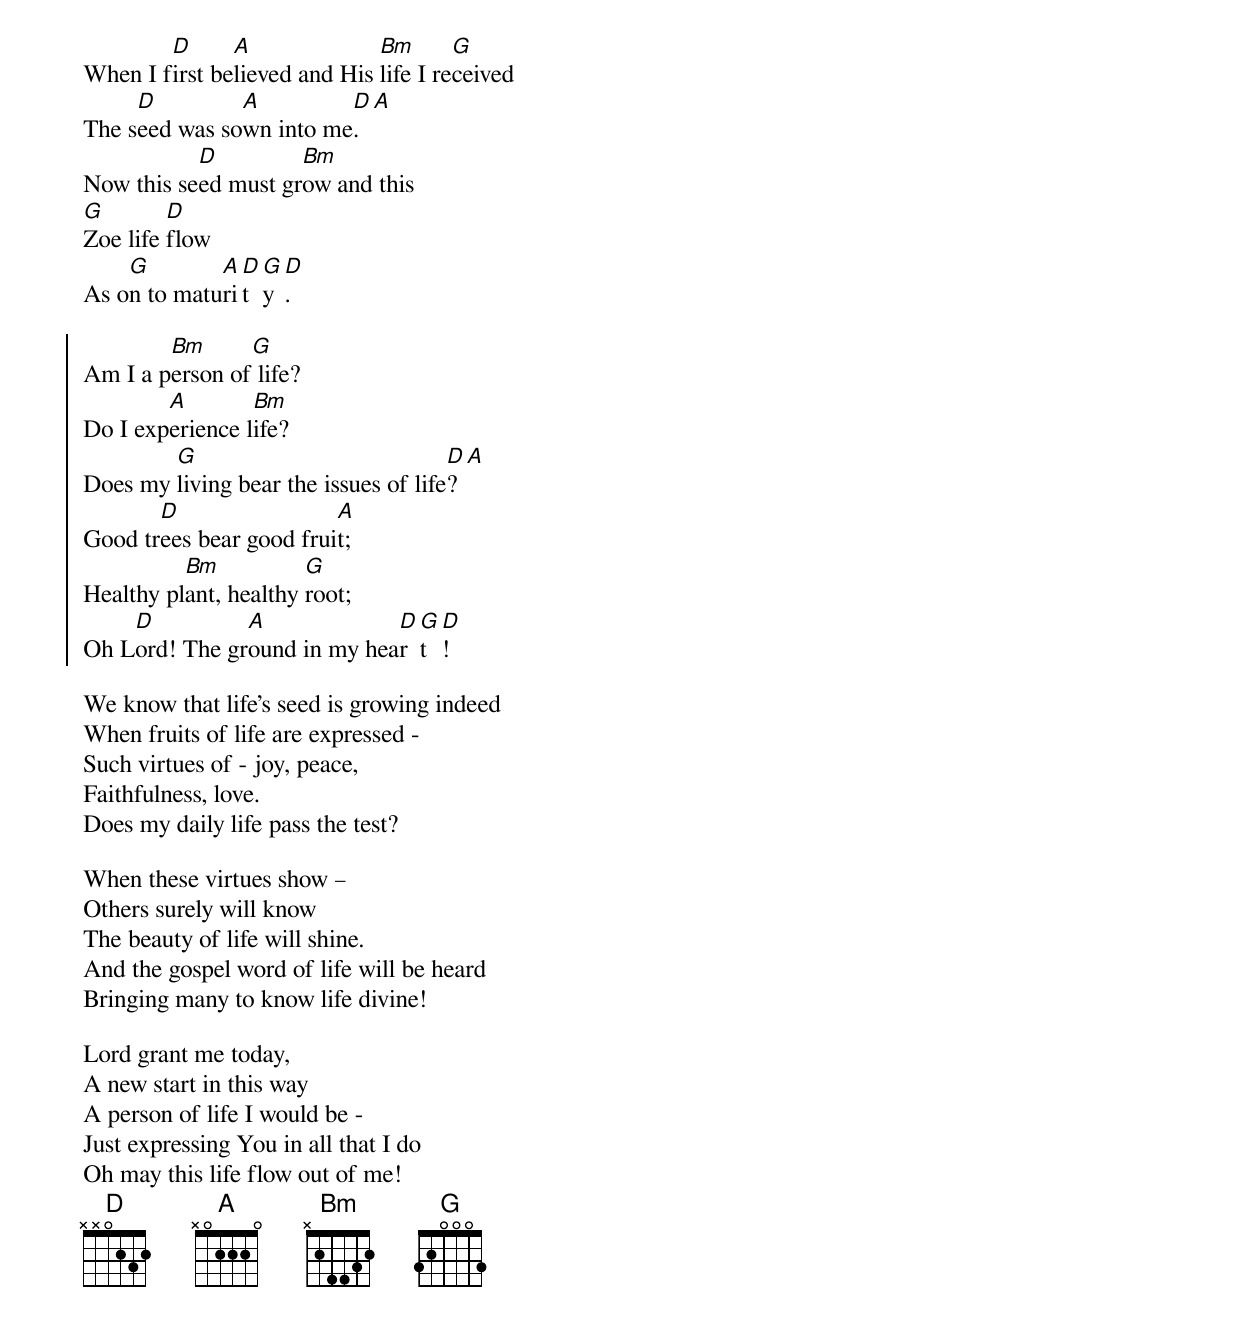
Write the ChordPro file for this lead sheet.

When I f[D]irst be[A]lieved and His [Bm]life I re[G]ceived
The s[D]eed was so[A]wn into me[D].[A]
Now this se[D]ed must gr[Bm]ow and this
[G]Zoe life [D]flow
As o[G]n to matu[A]ri[D]t[G]y[D].

{start_of_chorus}
Am I a p[Bm]erson of[G] life?
Do I exp[A]erience l[Bm]ife?
Does my [G]living bear the issues of life[D]?[A]
Good tr[D]ees bear good frui[A]t;
Healthy pl[Bm]ant, healthy [G]root;
Oh L[D]ord! The gr[A]ound in my hea[D]r[G]t[D]!
{end_of_chorus}

We know that life's seed is growing indeed
When fruits of life are expressed -
Such virtues of - joy, peace,
Faithfulness, love.
Does my daily life pass the test?

When these virtues show –
Others surely will know
The beauty of life will shine.
And the gospel word of life will be heard
Bringing many to know life divine!

Lord grant me today,
A new start in this way
A person of life I would be -
Just expressing You in all that I do
Oh may this life flow out of me!
